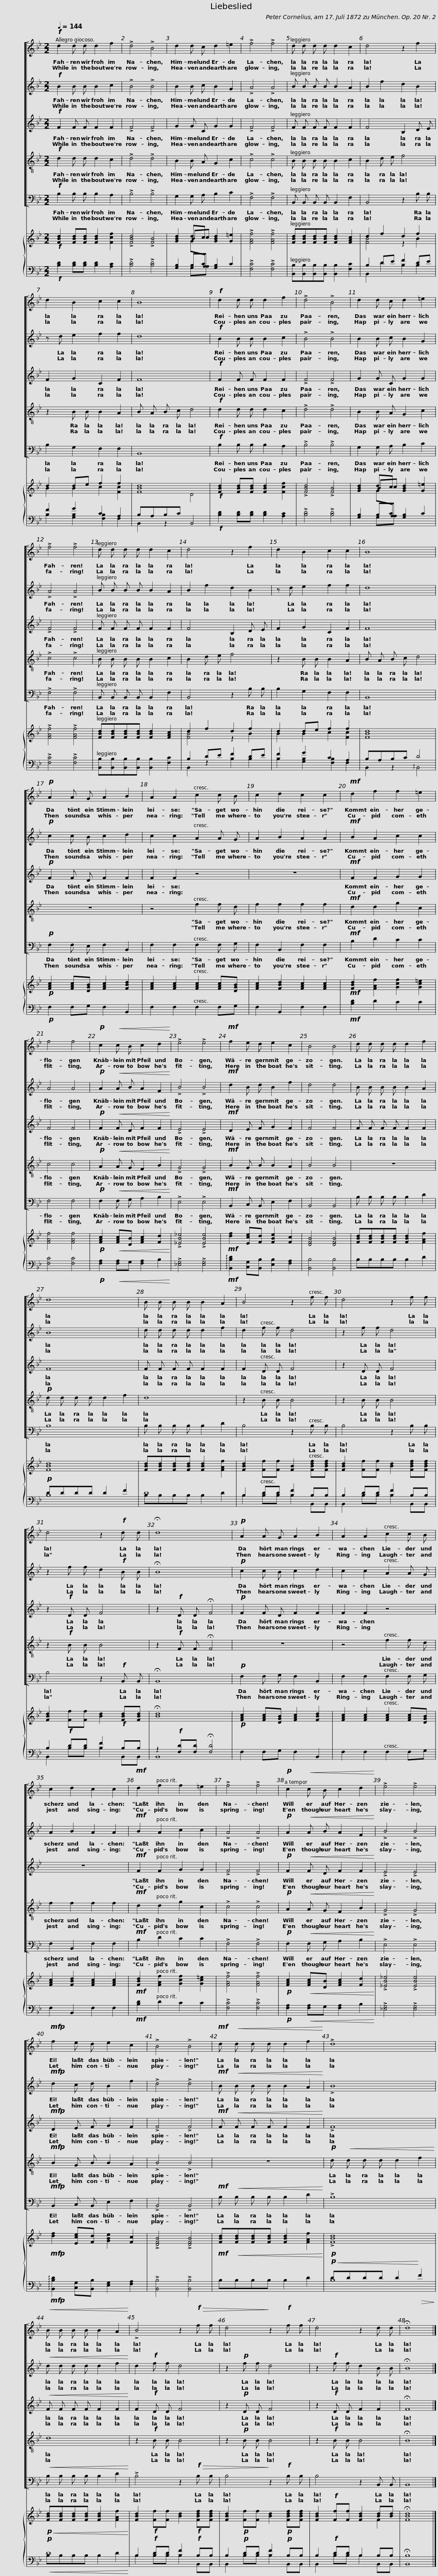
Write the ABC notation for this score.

X:1
%%score [ 1 2 3 4 5 ] { ( 6 8 ) | ( 7 9 10 ) }
L:1/8
Q:1/4=144
M:2/2
I:linebreak $
K:Bb
V:1 treble
V:2 treble
V:3 treble
V:4 treble-8
V:5 bass
V:6 treble
V:8 treble
V:7 bass
V:9 bass
V:10 bass
V:1
!f! d2 d d d2 f2 | !>!d4 !>!B4 | d2 d c d2 =e2 | !>!f4 !>!f4 | d d d d d2 c2 |$ %5
 d4 z2 f2 | d2 B2 c2 c2 | B8 |!f! d2 d d d2 f2 | !>!d4 !>!B4 | %10
 d2 d c d2 =e2 | !>!f4 !>!f4 |$ d d d d d2 c2 | d4 z2 f2 | d2 B2 c2 c2 | %15
 B8 |!p! A2 A G A2 B2 |$ A2 A2 c2 c B | c2 d2 c2 c2 |!mf! d2 f2 f2 =e2 | %20
 f4 f4 |!p! c2!<(! c B c2 d2!<)! | !>!e4 !>!e4 |$!mf! f2 e d e2 c2 | B4 B4 | %25
 d d d d d2 f2 | d8 | B B B B B2 A2 | B4 z2 f f |$ d4 z2 f f | %30
 d4 z2!f! d d | !fermata!d8 |!p! A2 A G A2 B2 | A2 A2 c2 c B |$ c2 d2 c2 c2 | %35
!mf! d2 f2 f2 =e2 | !>!f4 !>!f4 |!p! c2!<(! c B c2 d2!<)! | !>!e4 !>!e4 |!mf!!p! f2 e d e2 c2 |$ %40
 !>!B4 !>!B4 |!mf! d!<(! d d d d2 f2!<)! | !>!d8 |!<(! B B B B B2 A2!<)! | !>!B4 z2!f!!>(! f f | %45
 d4!>)! z2!f! f f | d4 z2 d d |$ !fermata!d8 |] %48
V:2
!f! B2 B B B2 c2 | !>!B4 !>!B4 | B2 B c B2 G2 | !>!A4 !>!A4 | B B B B B2 A2 |$ %5
 B2 f2 d2 B2 | z d e2 f2 f2 | d8 |!f! B2 B B B2 c2 | !>!B4 !>!B4 | %10
 B2 B c B2 G2 | !>!A4 !>!A4 |$ B B B B B2 A2 | B2 f2 d2 B2 | z d e2 f2 f2 | %15
 d8 |!p! c2 c B c2 d2 |$ c2 c2 A2 A G | A2 B2 A2 A2 |!mf! B2 A2 c2 c2 | %20
 A4 A4 |!p! A2!<(! A B A2 F2!<)! | !>!B4 !>!B4 |$!mf! d2 B d B2 f2 | d4 d4 | %25
 B B B B B2 A2 | B8 | d d d d d2 f2 | d2 f f d4 |$ z2 f f d4 | %30
 z2 f f d2!f! B B | !fermata!B8 |!p! c2 c B c2 d2 | c2 c2 A2 A G |$ A2 B2 A2 A2 | %35
!mf! B2 A2 c2 c2 | !>!A4 !>!A4 |!p! A2!<(! A B A2 F2!<)! | !>!B4 !>!B4 |!mf!!p! d2 c d B2 f2 |$ %40
 !>!d4 !>!d4 |!mf! B!<(! B B B B2 A2!<)! | !>!B8 |!<(! d d d d d2 f2!<)! | d2!f! f f d4 | %45
 z2!p! f f d4 | z2!f! f f d2 B B |$ !fermata!B8 |] %48
V:3
!f! F2 F F F2 F2 | !>!F4 !>!F4 | G2 G C G2 G2 | !>!F4 !>!F4 | F F F F F2 F2 |$ %5
 F4 B,2 D E | F2 G2 C2 F2 | F8 |!f! F2 F F F2 F2 | !>!F4 !>!F4 | %10
 G2 G C G2 G2 | !>!F4 !>!F4 |$ F F F F F2 F2 | F4 B,2 D E | F2 G2 C2 F2 | %15
 F8 |!p! F2 F D F2 F2 |$ F2 F2 z4 | z8 |!mf! F2 F2 G2 G2 | %20
 F4 F4 |!p! F2!<(! F D F2 F2!<)! | !>!E4 !>!E4 |$!mf! D2 E F G2 F2 | F4 F4 | %25
 F F F F F2 F2 | F8 | F F F F F2 F2 | F2 D D F4 |$ z2 D D F4 | %30
 z2!f! D D F4 | z2!f! D D !fermata!F4 |!p! F2 F D F2 F2 | F2 F2 z4 |$ z8 | %35
!mf! F2 F2 G2 G2 | !>!F4 !>!F4 |!p! F2!<(! F D F2 F2!<)! | !>!E4 !>!E4 |!mf!!p! D2 E F G2 F2 |$ %40
 !>!F4 !>!F4 |!mf! F!<(! F F F F2 F2!<)! | !>!F8 |!<(! F F F F F2 F2!<)! | F2!f! D D F4 | %45
 z2!p! D D F4 | z2!f! D D F2 F2 |$ !fermata!F8 |] %48
V:4
!f! d2 d d d2 c2 | !>!d4 !>!d4 | B2 B A G2 c2 | !>!c4 !>!c4 | B B B B B2 c2 |$ %5
 B2 d e f4 | z2 B B B2 A2 | B A B c d4 |!f! d2 d d d2 c2 | !>!d4 !>!d4 | %10
 B2 B A G2 c2 | !>!c4 !>!c4 |$ B B B B B2 c2 | B2 d e f4 | z2 B B B2 A2 | %15
 B A B c d4 | z8 |$ z4 f2 f d | f2 f2 f2 f2 |!mf! d2 d2 g2 c2 | %20
 c4 c4 |!p! A2!<(! A G F2 B2!<)! | !>!G4 !>!G4 |$!mf! B2 G B B2 A2 | B4 B4 | %25
 z8 |!p! d d d d d2 f2 | d8 | z2 B B B4 |$ z2 B B B4 | %30
 z2!f! B B B4 | z2!f! F F !fermata!F4 | z8 | z4 f2 f d |$ f2 f2 f2 f2 | %35
!mf! d2 d2 g2 c2 | !>!c4 !>!c4 |!p! A2!<(! A G F2 B2!<)! | !>!G4 !>!G4 |!mf!!p! B2 G B B2 A2 |$ %40
 !>!B4 !>!B4 | z8 |!p! d!<(! d d d d2 f2!<)! | d8 | z2!f! B B B4 | %45
 z2!p! B B B4 | z2!f! B B B4 |$ !fermata!B8 |] %48
V:5
!f! B,2 B, B, B,2 A,2 | !>!B,4 !>!B,4 | G,2 G, A, B,2 C2 | !>!F,4 !>!F,4 | B,, B,, B,, B,, B,,2 F,2 |$ %5
 B,,4 z2 B, B, | B,2 G,2 F,2 F,2 | B,,8 |!f! B,2 B, B, B,2 A,2 | !>!B,4 !>!B,4 | %10
 G,2 G, A, B,2 C2 | !>!F,4 !>!F,4 |$ B,, B,, B,, B,, B,,2 F,2 | B,,4 z2 B, B, | B,2 G,2 F,2 F,2 | %15
 B,,8 |!p! F,2 F, E, F,2 B,,2 |$ F,2 F,2 F,2 F, G, | F,2 B,,2 F,2 F,2 |!mf! B,2 D2 C2 C2 | %20
 F,4 F,4 |!p! F,2!<(! F, G, A,2 B,2!<)! | !>!E,4 !>!E,4 |$!mf! B,,2 C, B,, E,2 F,2 | B,,4 B,,4 | %25
 B, B, B, B, B,2 D2 | B,8 | B, B, B, B, B,2 D2 | B,4 z2 B, B, |$ B,4 z2 B, B, | %30
 B,4 z2!f! B,, B,, | !fermata!B,,8 |!p! F,2 F, G, F,2 B,,2 | F,2 F,2 F,2 F, G, |$ F,2 B,,2 F,2 F,2 | %35
!mf! B,2 D2 C2 C2 | !>!F,4 !>!F,4 |!p! F,2!<(! F, G, A,2 B,2!<)! | !>!E,4 !>!E,4 |!mf!!p! B,,2 C, B,, E,2 F,2 |$ %40
 !>!B,,4 !>!B,,4 |!mf! B,!<(! B, B, B, B,2 D2!<)! | !>!B,8 |!<(! B, B, B, B, B,2 D2!<)! | !>!B,4 z2!f!!>(! B, B, | %45
 B,4!>)! z2!f! B, B, | B,4 z2 B,, B,, |$ B,,8 |] %48
V:6
!f! [FBd]2 [FBd][FBd] [FBd]2 [Fcf]2 | !>![FBd]4 !>![FB]4 | [GBd]2 dc [GBd]2 [G=e]2 | !>![FAf]4 !>![FAf]4 | [FBd][FBd][FBd][FBd] [FBd]2 [FAc]2 |$ %5
 d2 f2 d2 f2 | d2 de f2 f2 | [FBd]8 |!f! [FBd]2 [FBd][FBd] [FBd]2 [Fcf]2 | !>![FBd]4 !>![FB]4 | %10
 [GBd]2 dc [GBd]2 [G=e]2 | !>![FAf]4 !>![FAf]4 |$ [FBd][FBd][FBd][FBd] [FBd]2 [FAc]2 | d2 f2 d2 f2 | d2 de f2 f2 | %15
 [FBd]8 |!p! [FAc]2 [FAc][DGB] [FAc]2 [FBd]2 |$ [FAc]2 [FAc]2 [FAc]2 [FAc][DGB] | [FAc]2 [FBd]2 [FAc]2 [FAc]2 |!mf! [FBd]2 [FAf]2 [Gcf]2 [Gc=e]2 | %20
 [FAf]4 [FAf]4 |!p! [FAc]2!<(! [FAc][DB] [FAc]2 [Fd]2!<)! | !>![_EB_e]4 !>![EBe]4 |$!mf! [df]2 [Ece][Fd] [FBe]2 [Fc]2 | [DFB]4 [DFB]4 | %25
 [FBd][FBd][FBd][FBd] [FBd]2 [FAf]2 | [FBd]8 | [FBd][FBd][FBd][FBd] [FBd]2 [FAf]2 | [FBd]2 [Ff][Ff] [FB]2 [FBdf][FBdf] |$ [FBd]2 [Ff][Ff] [Bd]2 [FBdf][FBdf] | %30
 [FBd]2 [Ff][Ff] [Bd]2!f! [FBd][FBd] | !fermata![Bd]8 |!p! [FAc]2 [FAc][DGB] [FAc]2 [FBd]2 | [FAc]2 [FAc]2 [FAc]2 [FAc][DGB] |$ [FAc]2 [FBd]2 [FAc]2 [FAc]2 | %35
!mf! [FBd]2 [FAf]2 [Gcf]2 [Gc=e]2 | !>![FAf]4 !>![FAf]4 |!p! [FAc]2!<(! [FAc][DB] [FAc]2 [Fd]2!<)! | !>![_EB_e]4 !>![EBe]4 |!mf!!p! [df]2 [Ece][Fd] [GBe]2 [Fc]2 |$ %40
 !>![DFB]4 !>![DFB]4 |!mf! [FBd]!<(![FBd][FBd][FBd] [FBd]2 [FAf]2!<)! |!p! !>![FBd]8 |!p!!<(! [FBd][FBd][FBd][FBd] [FBd]2 [FAf]2!<)! | [FBd]2!f! [Ff][Ff] [Bd]2!f! [FBdf][FBdf] | %45
 [FBd]2!p! [Ff][Ff] [Bd]2!p! [FBdf][FBdf] | [FBd]2!f! [Ff][Ff] [FBd]2 [Bd][Bd] |$ !fermata![Bd]8 |] %48
V:7
!f! [B,D]2 [B,D][B,D] [B,D]2 [A,C]2 | !>![B,D]4 !>![B,D]4 | [G,B,]2 B,A, [G,B,]2 C2 | !>![F,C]4 !>![F,C]4 | [B,,B,][B,,B,][B,,B,][B,,B,] [B,,B,]2 [F,C]2 |$ %5
 B,2 DE F2 DE | F2 G2 C2 A,2 | B,A,B,C B,,4 |!f! [B,D]2 [B,D][B,D] [B,D]2 [A,C]2 | !>![B,D]4 !>![B,D]4 | %10
 [G,B,]2 B,A, [G,B,]2 C2 | !>![F,C]4 !>![F,C]4 |$ [B,,B,][B,,B,][B,,B,][B,,B,] [B,,B,]2 [F,C]2 | B,2 DE F2 DE | F2 G2 C2 A,2 | %15
 B,A,B,C D4 |!p! F,2 F,G, F,2 B,,2 |$ F,2 F,2 F,2 F,G, | F,2 B,,2 F,2 F,2 |!mf! [B,D]2 D2 C2 C2 | %20
 [F,C]4 [F,C]4 |!p! [F,A,]2!<(! [F,A,]G, [F,A,]2 B,2!<)! | !>![_E,G,]4 !>![E,G,]4 |$!mf! !arpeggio![B,,B,D]2 [C,G,][B,,B,] [E,B,]2 [F,A,]2 | [B,,B,]4 [B,,B,]4 | %25
 B,B,B,B, B,2 D2 |!p! DDDD D2 F2 | D8 | B,2 DD F2 B,B, |$ B,2 DD F2 B,B, | %30
 B,2!f! DD F2 B,B, | z2!f! [F,D][F,D] !fermata![F,D]4 | F,2 F,G, F,2 B,,2 | F,2 F,2 F,2 F,G, |$ F,2 B,,2 F,2 F,2 | %35
!mf! [B,D]2 D2 C2 C2 | !>![F,C]4 !>![F,C]4 |!p! [F,A,]2!<(! [F,A,]G, [F,A,]2 B,2!<)! | !>![_E,G,]4 !>![E,G,]4 |!mf!!p! !arpeggio![B,,B,D]2 [C,G,][B,,B,] [E,G,]2 [F,A,]2 |$ %40
 !>![B,,B,]4 !>![B,,B,]4 | B,B,B,B, B,2 D2 |!p!!<(! DDDD D2!<)!!>(! F2!>)! |!p!!<(! D8!<)! | B,2!f! DD F2!f! B,B, | %45
 B,2!p! DD F2!p! B,B, | B,2!f! DD B,2 B,B, |$ !fermata!B,8 |] %48
V:8
 x8 | x8 | x2 Bc x4 | x8 | x8 |$ %5
 [FB]4 z2 B2 | B2 B2 c2 [Fc]2 | x4 D4 | x8 | x8 | %10
 x2 Bc x4 | x8 |$ x8 | [FB]4 z2 B2 | B2 B2 c2 [Fc]2 | %15
 x8 | x8 |$ x8 | x8 | x8 | %20
 x8 | x8 | x8 |$ x8 | x8 | %25
 x8 | x8 | x8 | x8 |$ x8 | %30
 x8 | x8 | x8 | x8 |$ x8 | %35
 x8 | x8 | x8 | x8 | x8 |$ %40
 x8 | x8 | x8 | x8 | x8 | %45
 x8 | x6 F2 |$ F8 |] %48
V:9
 x8 | x8 | x2[I:staff -1] G[I:staff +1]C x4 | x8 | x8 |$ %5
 x8 | x8 | x8 | x8 | x8 | %10
 x2[I:staff -1] G[I:staff +1]C x4 | x8 |$ x8 | x8 | x8 | %15
 x8 | x8 |$ x8 | x8 | x8 | %20
 x8 | x8 | x8 |$ x8 | x8 | %25
 x8 | x8 | x8 | x8 |$ x8 | %30
 x8 | x8 | x8 | x8 |$ x8 | %35
 x8 | x8 | x8 | x8 | x8 |$ %40
 x8 | x8 | x8 | x8 | x8 | %45
 x8 | x8 |$ x8 |] %48
V:10
 x8 | x8 | x2 G,A, x4 | x8 | x8 |$ %5
 B,,2 D2 B,2 B,2 | B,2 [G,B,]2 [F,B,]2 F,2 | B,,2 z2 x4 | x8 | x8 | %10
 x2 G,A, x4 | x8 |$ x8 | B,,2 z2 B,2 B,2 | B,2 [G,B,]2 [F,B,]2 F,2 | %15
 B,,2 z2 !arpeggio!B,,4 | x8 |$ x8 | x8 | x8 | %20
 x8 | x8 | x8 |$ x8 | x8 | %25
 x8 | B,8 | B,B,B,B, B,2 D2 | B,2 B,B, B,2 B,,B,, |$ B,,2 B,B, B,2 B,,B,, | %30
 B,,2 B,B, B,2 B,,B,, | B,,8 | x8 | x8 |$ x8 | %35
 x8 | x8 | x8 | x8 | x8 |$ %40
 x8 | x8 | B,8 | B,B,B,B, B,2 D2 | B,2 B,B, B,2 B,,B,, | %45
 B,,2 B,B, B,2 B,,B,, | B,,2 B,B, B,2 B,,B,, |$ B,,8 |] %48
